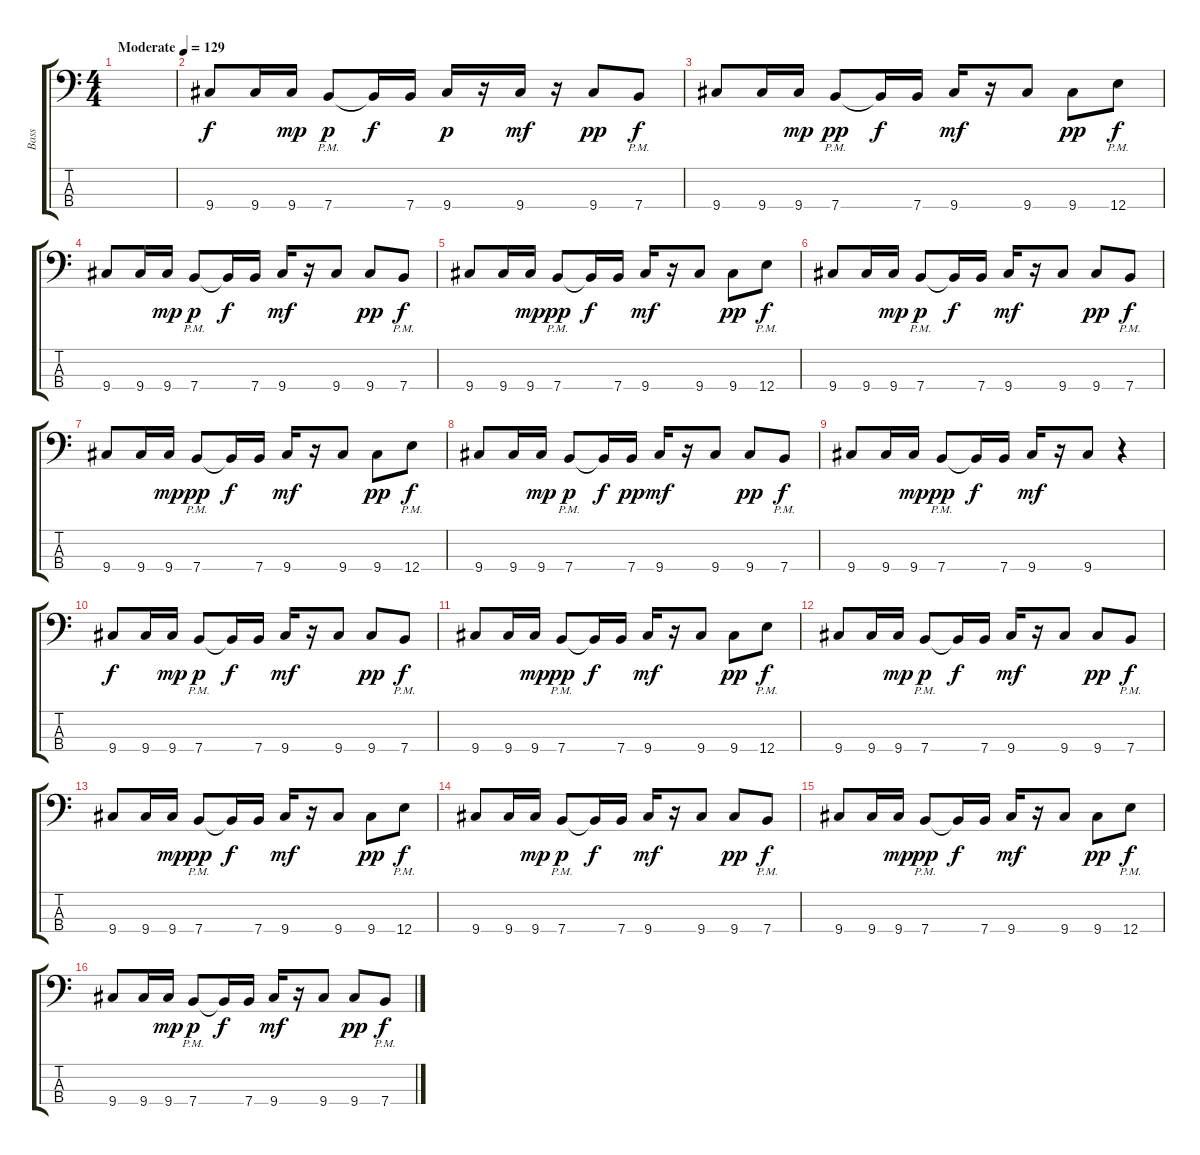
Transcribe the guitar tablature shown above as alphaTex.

\track ("Bass" "Bass") {instrument synthbass2}
\staff {score tabs}
\tuning (G2 D2 A1 E1) {hide}
\ts (4 4)
\tempo (129 "Moderate")
\clef f4
\ks c
|
9.4.8 9.4.16 9.4.16{dy mp} 7.4{pm}.8{dy p} 7.4{t}.16{dy f} 7.4.16 9.4.16{dy p} r.16 9.4.16{dy mf} r.16 9.4.8{dy pp} 7.4{pm}.8{dy f} |
9.4.8 9.4.16 9.4.16{dy mp} 7.4{pm}.8{dy pp} 7.4{t}.16{dy f} 7.4.16 9.4.16{dy mf} r.16 9.4.8 9.4.8{dy pp} 12.4{pm}.8{dy f} |
9.4.8 9.4.16 9.4.16{dy mp} 7.4{pm}.8{dy p} 7.4{t}.16{dy f} 7.4.16 9.4.16{dy mf} r.16 9.4.8 9.4.8{dy pp} 7.4{pm}.8{dy f} |
9.4.8 9.4.16 9.4.16{dy mp} 7.4{pm}.8{dy pp} 7.4{t}.16{dy f} 7.4.16 9.4.16{dy mf} r.16 9.4.8 9.4.8{dy pp} 12.4{pm}.8{dy f} |
9.4.8 9.4.16 9.4.16{dy mp} 7.4{pm}.8{dy p} 7.4{t}.16{dy f} 7.4.16 9.4.16{dy mf} r.16 9.4.8 9.4.8{dy pp} 7.4{pm}.8{dy f} |
9.4.8 9.4.16 9.4.16{dy mp} 7.4{pm}.8{dy pp} 7.4{t}.16{dy f} 7.4.16 9.4.16{dy mf} r.16 9.4.8 9.4.8{dy pp} 12.4{pm}.8{dy f} |
9.4.8 9.4.16 9.4.16{dy mp} 7.4{pm}.8{dy p} 7.4{t}.16{dy f} 7.4.16{dy pp} 9.4.16{dy mf} r.16 9.4.8 9.4.8{dy pp} 7.4{pm}.8{dy f} |
9.4.8 9.4.16 9.4.16{dy mp} 7.4{pm}.8{dy pp} 7.4{t}.16{dy f} 7.4.16 9.4.16{dy mf} r.16 9.4.8 r.4 |
9.4.8{dy f} 9.4.16 9.4.16{dy mp} 7.4{pm}.8{dy p} 7.4{t}.16{dy f} 7.4.16 9.4.16{dy mf} r.16 9.4.8 9.4.8{dy pp} 7.4{pm}.8{dy f} |
9.4.8 9.4.16 9.4.16{dy mp} 7.4{pm}.8{dy pp} 7.4{t}.16{dy f} 7.4.16 9.4.16{dy mf} r.16 9.4.8 9.4.8{dy pp} 12.4{pm}.8{dy f} |
9.4.8 9.4.16 9.4.16{dy mp} 7.4{pm}.8{dy p} 7.4{t}.16{dy f} 7.4.16 9.4.16{dy mf} r.16 9.4.8 9.4.8{dy pp} 7.4{pm}.8{dy f} |
9.4.8 9.4.16 9.4.16{dy mp} 7.4{pm}.8{dy pp} 7.4{t}.16{dy f} 7.4.16 9.4.16{dy mf} r.16 9.4.8 9.4.8{dy pp} 12.4{pm}.8{dy f} |
9.4.8 9.4.16 9.4.16{dy mp} 7.4{pm}.8{dy p} 7.4{t}.16{dy f} 7.4.16 9.4.16{dy mf} r.16 9.4.8 9.4.8{dy pp} 7.4{pm}.8{dy f} |
9.4.8 9.4.16 9.4.16{dy mp} 7.4{pm}.8{dy pp} 7.4{t}.16{dy f} 7.4.16 9.4.16{dy mf} r.16 9.4.8 9.4.8{dy pp} 12.4{pm}.8{dy f} |
9.4.8 9.4.16 9.4.16{dy mp} 7.4{pm}.8{dy p} 7.4{t}.16{dy f} 7.4.16 9.4.16{dy mf} r.16 9.4.8 9.4.8{dy pp} 7.4{pm}.8{dy f}
